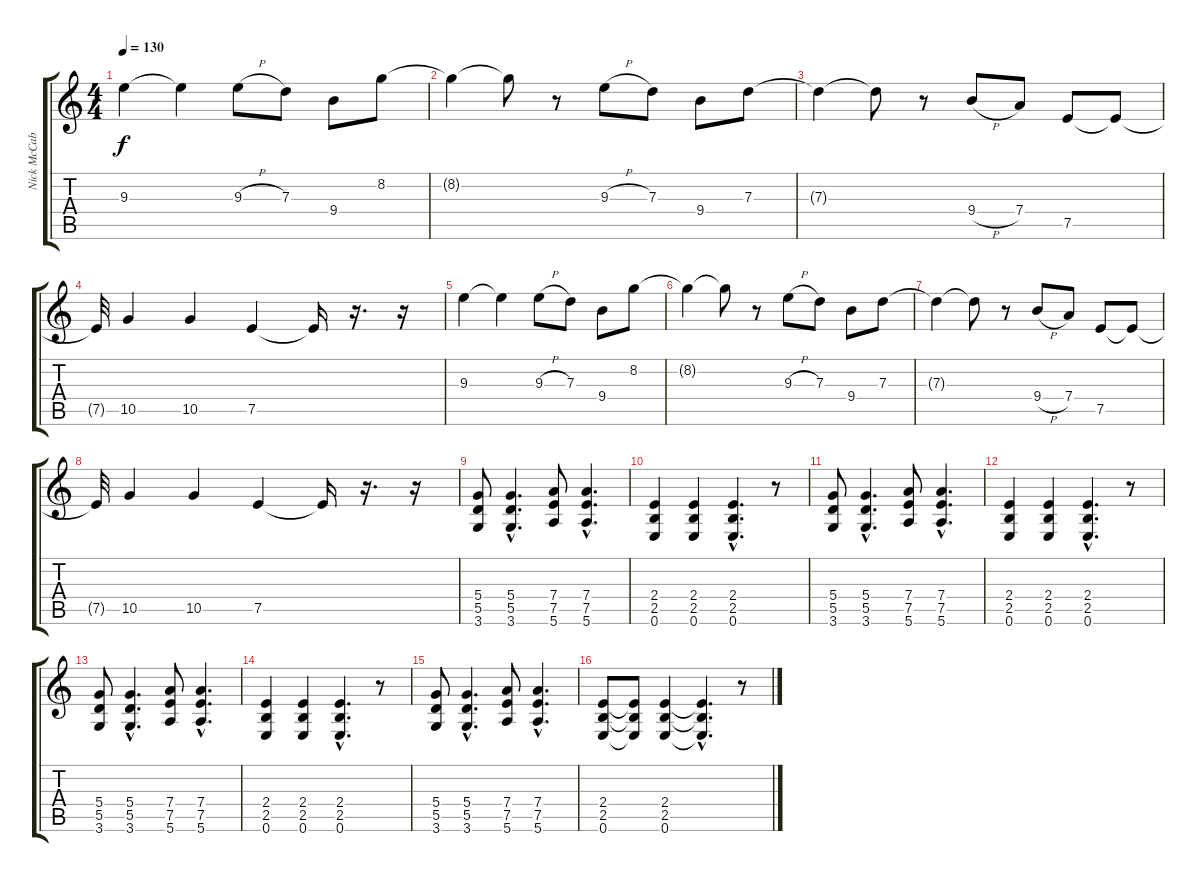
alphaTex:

\track ("Nick McCabe" "Nick McCab") {instrument distortionguitar}
\staff {score tabs}
\tuning (E4 B3 G3 D3 A2 E2) {hide}
\ts (4 4)
\tempo 130
\clef g2
\ks c
9.3.4{dy f} 9.3{t}.4 9.3{h}.8 7.3.8 9.4.8 8.2.8 |
8.2{t}.4 8.2{t}.8 r.8 9.3{h}.8 7.3.8 9.4.8 7.3.8 |
7.3{t}.4 7.3{t}.8 r.8 9.4{h}.8 7.4.8 7.5.8 7.5{t}.8 |
7.5{t}.32 10.5.4 10.5.4 7.5.4 7.5{t}.16 r.16{d} r.16 |
9.3.4 9.3{t}.4 9.3{h}.8 7.3.8 9.4.8 8.2.8 |
8.2{t}.4 8.2{t}.8 r.8 9.3{h}.8 7.3.8 9.4.8 7.3.8 |
7.3{t}.4 7.3{t}.8 r.8 9.4{h}.8 7.4.8 7.5.8 7.5{t}.8 |
7.5{t}.32 10.5.4 10.5.4 7.5.4 7.5{t}.16 r.16{d} r.16 |
(5.4 5.5 3.6).8 (5.4{hac} 5.5{hac} 3.6{hac}).4{d} (7.4 7.5 5.6).8 (7.4{hac} 7.5{hac} 5.6{hac}).4{d} |
(2.4 2.5 0.6).4 (2.4 2.5 0.6).4 (2.4{hac} 2.5{hac} 0.6{hac}).4{d} r.8 |
(5.4 5.5 3.6).8 (5.4{hac} 5.5{hac} 3.6{hac}).4{d} (7.4 7.5 5.6).8 (7.4{hac} 7.5{hac} 5.6{hac}).4{d} |
(2.4 2.5 0.6).4 (2.4 2.5 0.6).4 (2.4{hac} 2.5{hac} 0.6{hac}).4{d} r.8 |
(5.4 5.5 3.6).8 (5.4{hac} 5.5{hac} 3.6{hac}).4{d} (7.4 7.5 5.6).8 (7.4{hac} 7.5{hac} 5.6{hac}).4{d} |
(2.4 2.5 0.6).4 (2.4 2.5 0.6).4 (2.4{hac} 2.5{hac} 0.6{hac}).4{d} r.8 |
(5.4 5.5 3.6).8 (5.4{hac} 5.5{hac} 3.6{hac}).4{d} (7.4 7.5 5.6).8 (7.4{hac} 7.5{hac} 5.6{hac}).4{d} |
(2.4 2.5 0.6).8 (2.4{t} 2.5{t} 0.6{t}).8 (2.4 2.5 0.6).4 (2.4{hac t} 2.5{hac t} 0.6{hac t}).4{d} r.8{instrument tangoaccordion}
